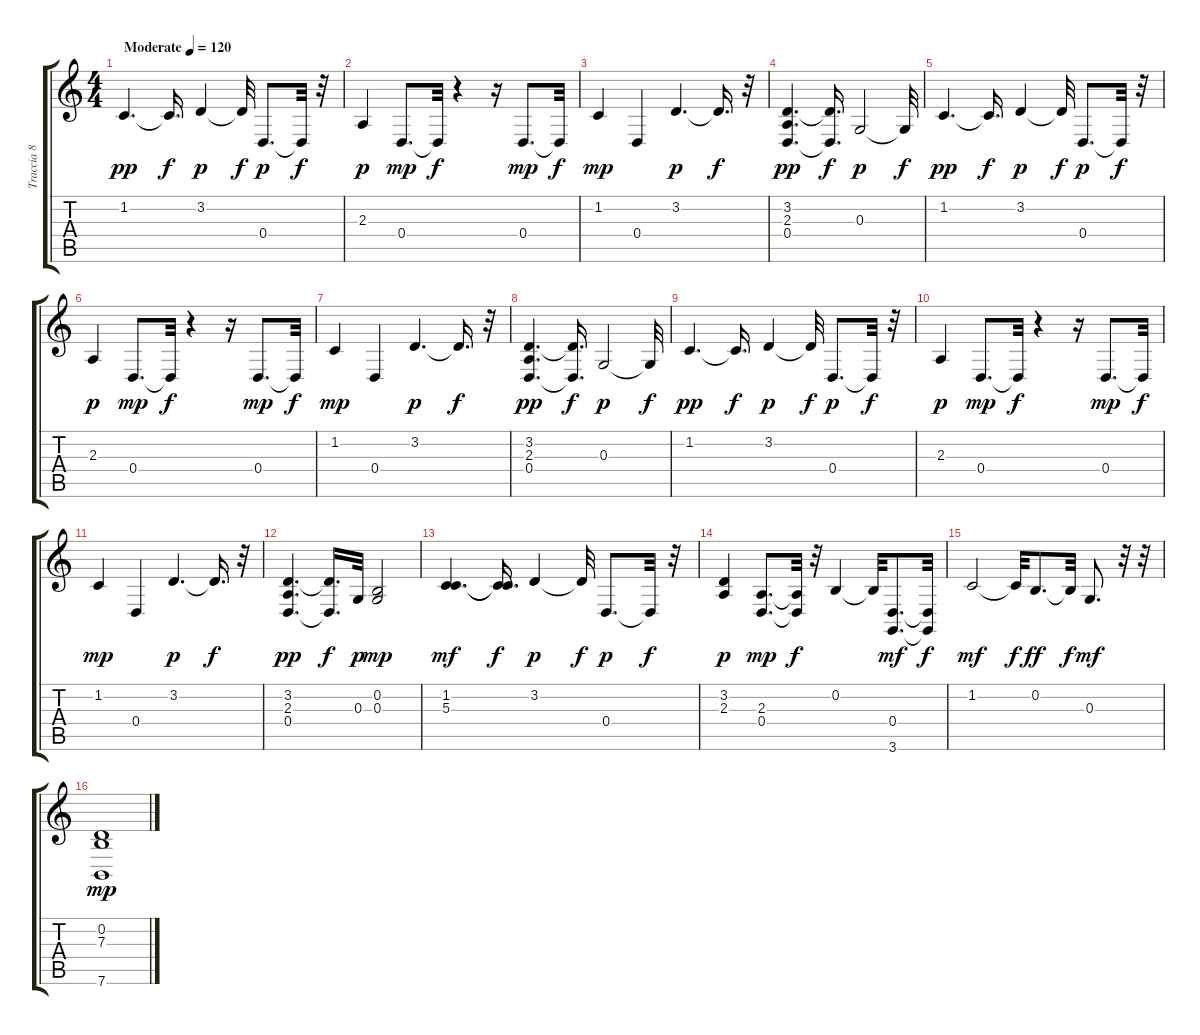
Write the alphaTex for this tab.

\track ("Traccia 8" "Traccia 8") {instrument synthstrings2}
\staff {score tabs}
\tuning (E4 B3 G3 D3 A2 E2) {hide}
\ts (4 4)
\tempo (120 "Moderate")
\clef g2
\ks c
1.2.4{d dy pp instrument synthstrings2} 1.2{t}.16{d dy f} 3.2.4{dy p} 3.2{t}.32{dy f} 0.4.8{d dy p} 0.4{t}.32{dy f} r.32 |
2.3.4{dy p} 0.4.8{d dy mp} 0.4{t}.32{dy f} r.4 r.16 0.4.8{d dy mp} 0.4{t}.32{dy f} |
1.2.4{dy mp} 0.4.4 3.2.4{d dy p} 3.2{t}.16{d dy f} r.32 |
(3.2 2.3 0.4).4{d dy pp} (3.2{t} 0.4{t}).16{d dy f} 0.3.2{dy p} 0.3{t}.32{dy f} |
1.2.4{d dy pp} 1.2{t}.16{d dy f} 3.2.4{dy p} 3.2{t}.32{dy f} 0.4.8{d dy p} 0.4{t}.32{dy f} r.32 |
2.3.4{dy p} 0.4.8{d dy mp} 0.4{t}.32{dy f} r.4 r.16 0.4.8{d dy mp} 0.4{t}.32{dy f} |
1.2.4{dy mp} 0.4.4 3.2.4{d dy p} 3.2{t}.16{d dy f} r.32 |
(3.2 2.3 0.4).4{d dy pp} (3.2{t} 0.4{t}).16{d dy f} 0.3.2{dy p} 0.3{t}.32{dy f} |
1.2.4{d dy pp} 1.2{t}.16{d dy f} 3.2.4{dy p} 3.2{t}.32{dy f} 0.4.8{d dy p} 0.4{t}.32{dy f} r.32 |
2.3.4{dy p} 0.4.8{d dy mp} 0.4{t}.32{dy f} r.4 r.16 0.4.8{d dy mp} 0.4{t}.32{dy f} |
1.2.4{dy mp} 0.4.4 3.2.4{d dy p} 3.2{t}.16{d dy f} r.32 |
(3.2 2.3 0.4).4{d dy pp} (3.2{t} 0.4{t}).16{d dy f} 0.3.32{dy p} (0.2 0.3).2{dy mp} |
(1.2 5.3).4{d dy mf} (1.2{t} 5.3{t}).16{d dy f} 3.2.4{dy p} 3.2{t}.32{dy f} 0.4.8{d dy p} 0.4{t}.32{dy f} r.32 |
(3.2 2.3).4{dy p} (2.3 0.4).8{d dy mp} (2.3{t} 0.4{t}).32{dy f} r.32 0.2.4 0.2{t}.32 (0.4 3.6).8{d dy mf} (0.4{t} 3.6{t}).32{dy f} |
1.2.2{dy mf} 1.2{t}.32{dy f} 0.2.8{d dy ff} 0.2{t}.32{dy f} 0.3.8{d dy mf} r.32 r.32 |
(0.2 7.3 7.6).1{dy mp}
